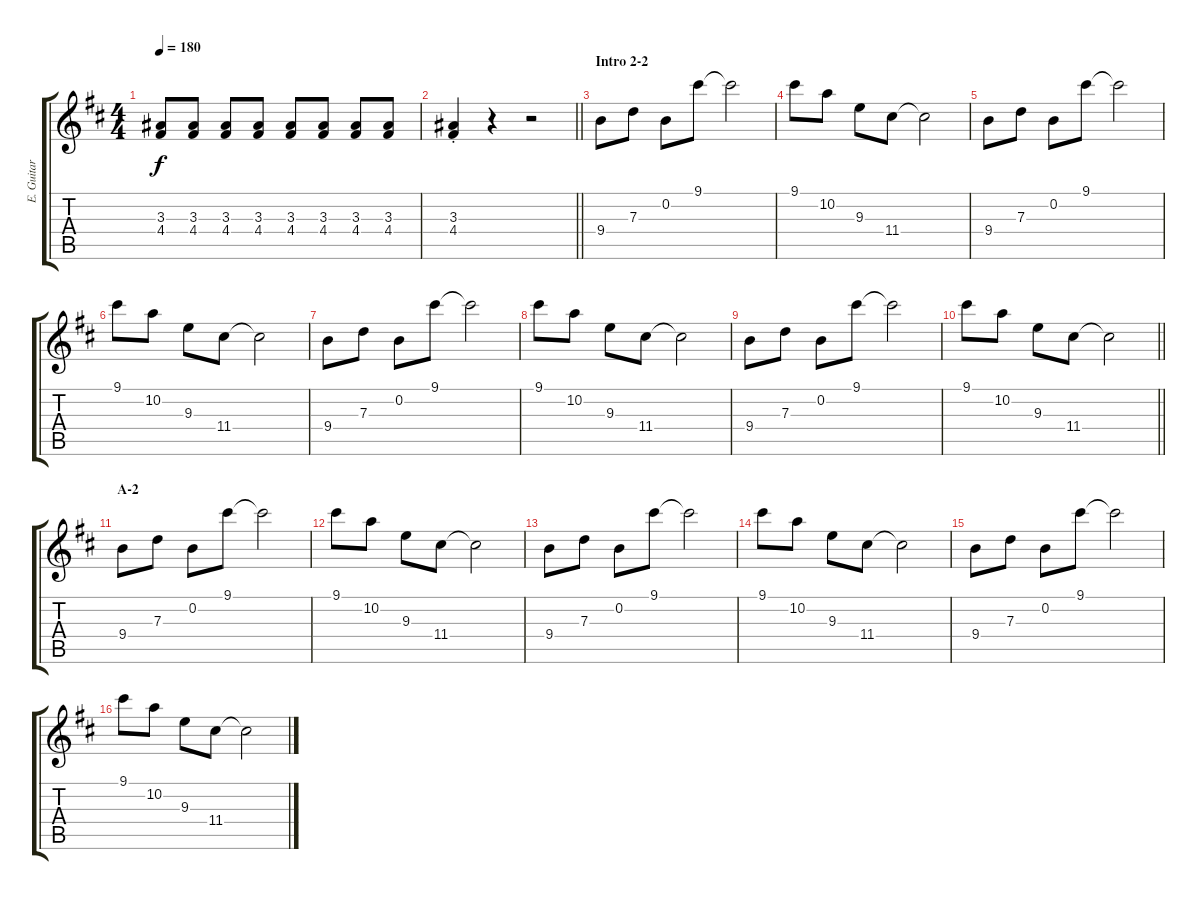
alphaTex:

\track ("E. Guitar II" "E. Guitar ") {instrument distortionguitar}
\staff {score tabs}
\tuning (E4 B3 G3 D3 A2 E2) {hide}
\ts (4 4)
\tempo 180
\clef g2
\ks d
(3.3{t} 4.4{t}).8{dy f} (3.3 4.4).8 (3.3 4.4).8 (3.3 4.4).8 (3.3 4.4).8 (3.3 4.4).8 (3.3 4.4).8 (3.3 4.4).8 |
\barLineRight lightlight
(3.3{st} 4.4{st}).4 r.4 r.2 |
\section ("" "Intro 2-2")
9.4.8 7.3.8 0.2.8 9.1.8 9.1{t}.2 |
9.1.8 10.2.8 9.3.8 11.4.8 11.4{t}.2 |
9.4.8 7.3.8 0.2.8 9.1.8 9.1{t}.2 |
9.1.8 10.2.8 9.3.8 11.4.8 11.4{t}.2 |
9.4.8 7.3.8 0.2.8 9.1.8 9.1{t}.2 |
9.1.8 10.2.8 9.3.8 11.4.8 11.4{t}.2 |
9.4.8 7.3.8 0.2.8 9.1.8 9.1{t}.2 |
\barLineRight lightlight
9.1.8 10.2.8 9.3.8 11.4.8 11.4{t}.2 |
\section ("" "A-2")
9.4.8 7.3.8 0.2.8 9.1.8 9.1{t}.2 |
9.1.8 10.2.8 9.3.8 11.4.8 11.4{t}.2 |
9.4.8 7.3.8 0.2.8 9.1.8 9.1{t}.2 |
9.1.8 10.2.8 9.3.8 11.4.8 11.4{t}.2 |
9.4.8 7.3.8 0.2.8 9.1.8 9.1{t}.2 |
9.1.8 10.2.8 9.3.8 11.4.8 11.4{t}.2
